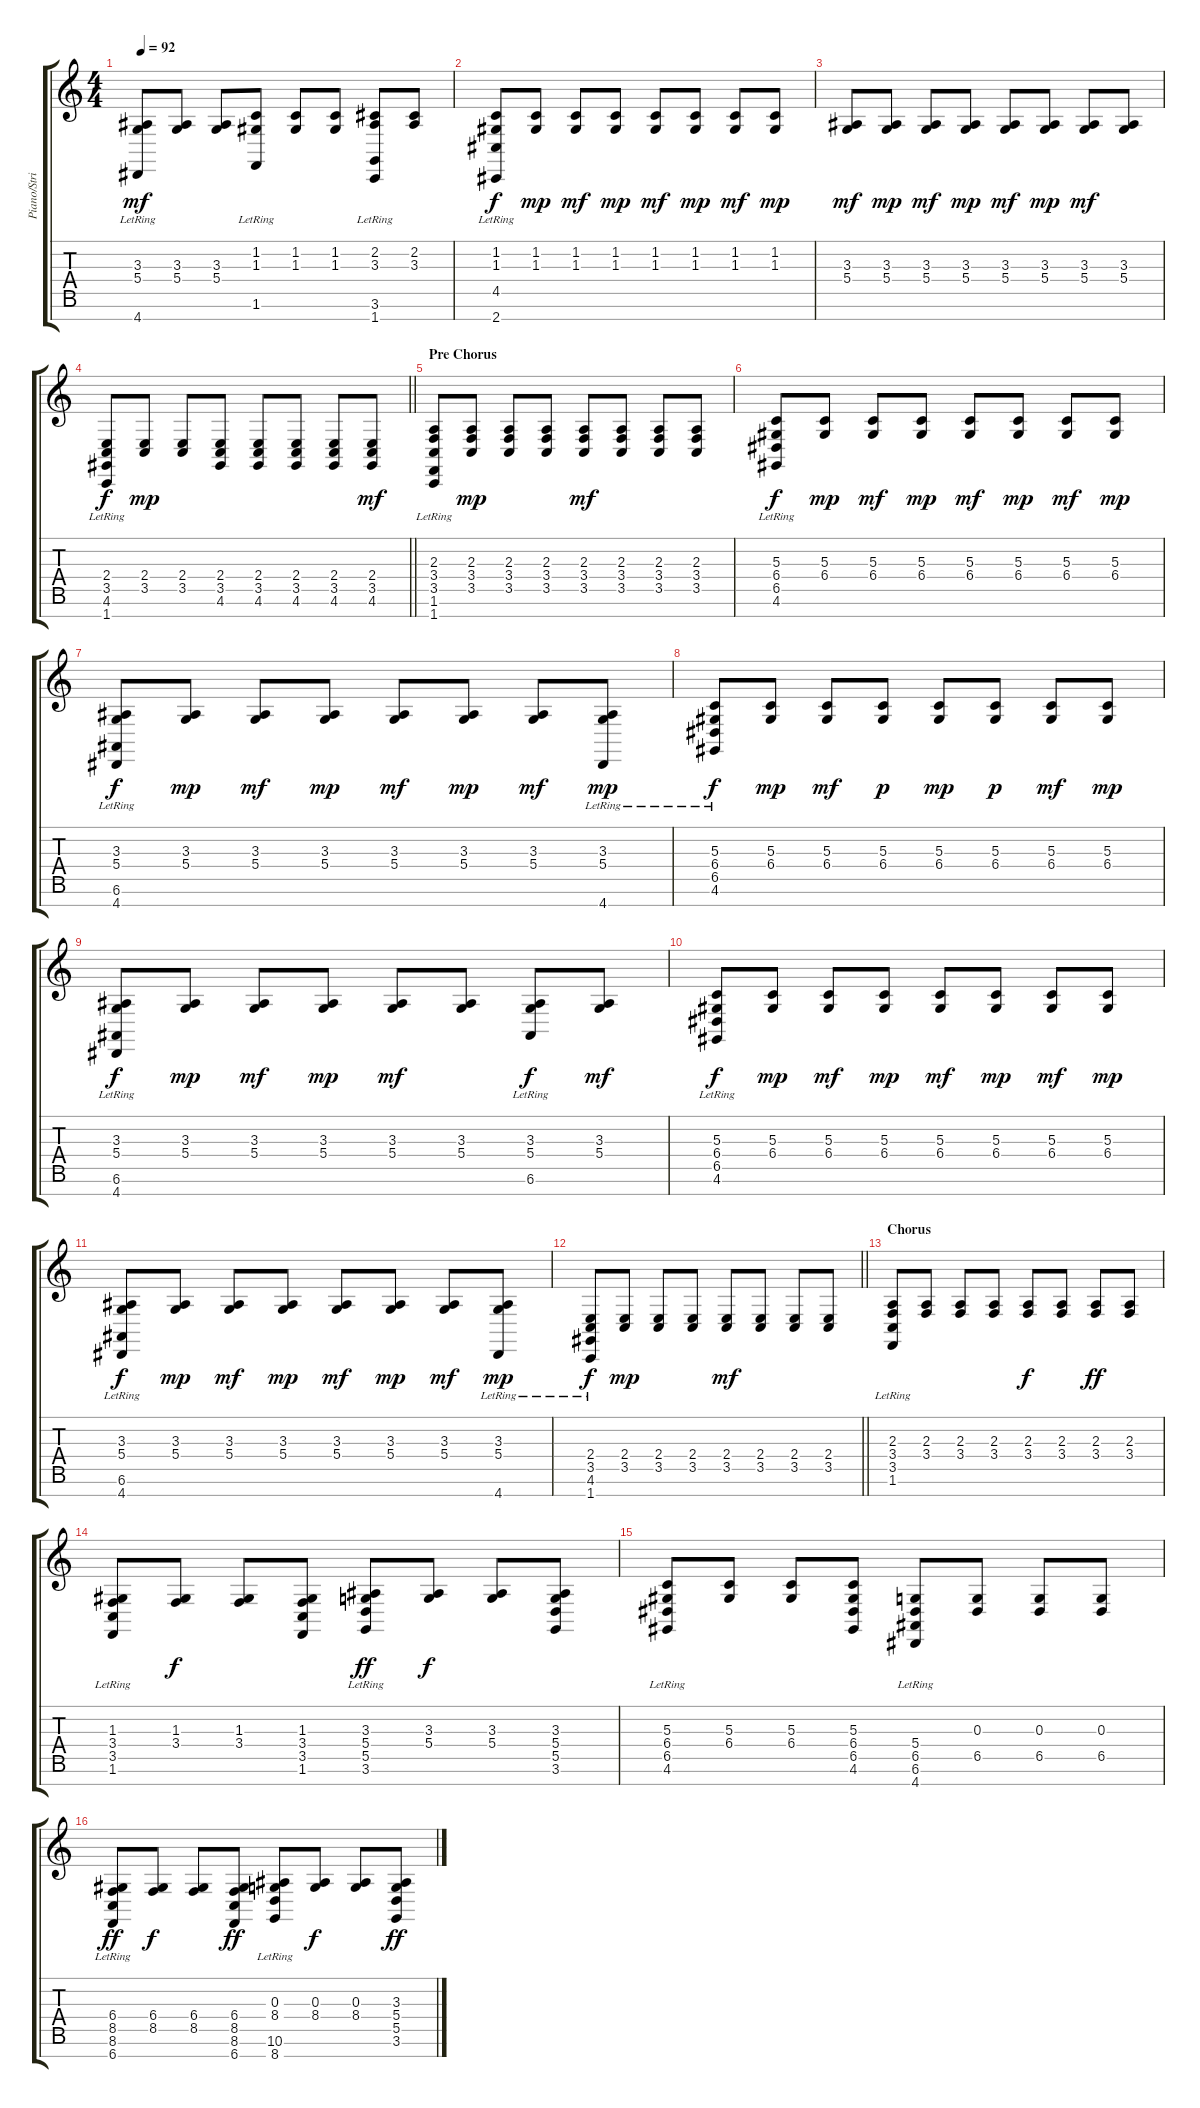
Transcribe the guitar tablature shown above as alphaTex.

\track ("Piano/Strings" "Piano/Stri") {instrument acousticgrandpiano}
\staff {score tabs}
\tuning (E4 B3 G3 D3 A2 E2 B1) {hide}
\ts (4 4)
\tempo 92
\clef g2
\ks c
(3.3 5.4 4.7{lr}).8{dy mf} (3.3 5.4).8 (3.3 5.4).8 (1.2 1.3 1.6{lr}).8 (1.2 1.3).8 (1.2 1.3).8 (2.2 3.3 3.6{lr} 1.7{lr}).8 (2.2 3.3).8 |
(1.2 1.3 4.5{lr} 2.7{lr}).8{dy f} (1.2 1.3).8{dy mp} (1.2 1.3).8{dy mf} (1.2 1.3).8{dy mp} (1.2 1.3).8{dy mf} (1.2 1.3).8{dy mp} (1.2 1.3).8{dy mf} (1.2 1.3).8{dy mp} |
(3.3 5.4).8{dy mf} (3.3 5.4).8{dy mp} (3.3 5.4).8{dy mf} (3.3 5.4).8{dy mp} (3.3 5.4).8{dy mf} (3.3 5.4).8{dy mp} (3.3 5.4).8{dy mf} (3.3 5.4).8 |
\barLineRight lightlight
(2.4 3.5 4.6{lr} 1.7{lr}).8{dy f} (2.4 3.5).8{dy mp} (2.4 3.5).8 (2.4 3.5 4.6).8 (2.4 3.5 4.6).8 (2.4 3.5 4.6).8 (2.4 3.5 4.6).8 (2.4 3.5 4.6).8{dy mf} |
\section ("" "Pre Chorus")
(2.3 3.4 3.5 1.6{lr} 1.7{lr}).8 (2.3 3.4 3.5).8{dy mp} (2.3 3.4 3.5).8 (2.3 3.4 3.5).8 (2.3 3.4 3.5).8{dy mf} (2.3 3.4 3.5).8 (2.3 3.4 3.5).8 (2.3 3.4 3.5).8 |
(5.3 6.4 6.5{lr} 4.6{lr}).8{dy f} (5.3 6.4).8{dy mp} (5.3 6.4).8{dy mf} (5.3 6.4).8{dy mp} (5.3 6.4).8{dy mf} (5.3 6.4).8{dy mp} (5.3 6.4).8{dy mf} (5.3 6.4).8{dy mp} |
(3.3 5.4 6.6{lr} 4.7{lr}).8{dy f} (3.3 5.4).8{dy mp} (3.3 5.4).8{dy mf} (3.3 5.4).8{dy mp} (3.3 5.4).8{dy mf} (3.3 5.4).8{dy mp} (3.3 5.4).8{dy mf} (3.3 5.4 4.7{lr}).8{dy mp} |
(5.3 6.4 6.5{lr} 4.6{lr}).8{dy f} (5.3 6.4).8{dy mp} (5.3 6.4).8{dy mf} (5.3 6.4).8{dy p} (5.3 6.4).8{dy mp} (5.3 6.4).8{dy p} (5.3 6.4).8{dy mf} (5.3 6.4).8{dy mp} |
(3.3 5.4 6.6{lr} 4.7{lr}).8{dy f} (3.3 5.4).8{dy mp} (3.3 5.4).8{dy mf} (3.3 5.4).8{dy mp} (3.3 5.4).8{dy mf} (3.3 5.4).8 (3.3 5.4 6.6{lr}).8{dy f} (3.3 5.4).8{dy mf} |
(5.3 6.4 6.5{lr} 4.6{lr}).8{dy f} (5.3 6.4).8{dy mp} (5.3 6.4).8{dy mf} (5.3 6.4).8{dy mp} (5.3 6.4).8{dy mf} (5.3 6.4).8{dy mp} (5.3 6.4).8{dy mf} (5.3 6.4).8{dy mp} |
(3.3 5.4 6.6{lr} 4.7{lr}).8{dy f} (3.3 5.4).8{dy mp} (3.3 5.4).8{dy mf} (3.3 5.4).8{dy mp} (3.3 5.4).8{dy mf} (3.3 5.4).8{dy mp} (3.3 5.4).8{dy mf} (3.3 5.4 4.7{lr}).8{dy mp} |
\barLineRight lightlight
(2.4 3.5 4.6{lr} 1.7{lr}).8{dy f} (2.4 3.5).8{dy mp} (2.4 3.5).8 (2.4 3.5).8 (2.4 3.5).8{dy mf} (2.4 3.5).8 (2.4 3.5).8 (2.4 3.5).8 |
\section ("" "Chorus")
(2.3 3.4 3.5{lr} 1.6{lr}).8 (2.3 3.4).8 (2.3 3.4).8 (2.3 3.4).8 (2.3 3.4).8{dy f} (2.3 3.4).8 (2.3 3.4).8{dy ff volume 16} (2.3 3.4).8 |
(1.3 3.4 3.5{lr} 1.6{lr}).8 (1.3 3.4).8{dy f} (1.3 3.4).8 (1.3 3.4 3.5 1.6).8 (3.3 5.4 5.5{lr} 3.6{lr}).8{dy ff} (3.3 5.4).8{dy f} (3.3 5.4).8 (3.3 5.4 5.5 3.6).8 |
(5.3 6.4 6.5{lr} 4.6{lr}).8 (5.3 6.4).8 (5.3 6.4).8 (5.3 6.4 6.5 4.6).8 (5.4 6.5 6.6{lr} 4.7{lr}).8 (0.3 6.5).8 (0.3 6.5).8 (0.3 6.5).8 |
(6.4 8.5 8.6{lr} 6.7{lr}).8{dy ff} (6.4 8.5).8{dy f} (6.4 8.5).8 (6.4 8.5 8.6 6.7).8{dy ff} (0.3 8.4 10.6{lr} 8.7{lr}).8 (0.3 8.4).8{dy f} (0.3 8.4).8 (3.3 5.4 5.5 3.6).8{dy ff}
